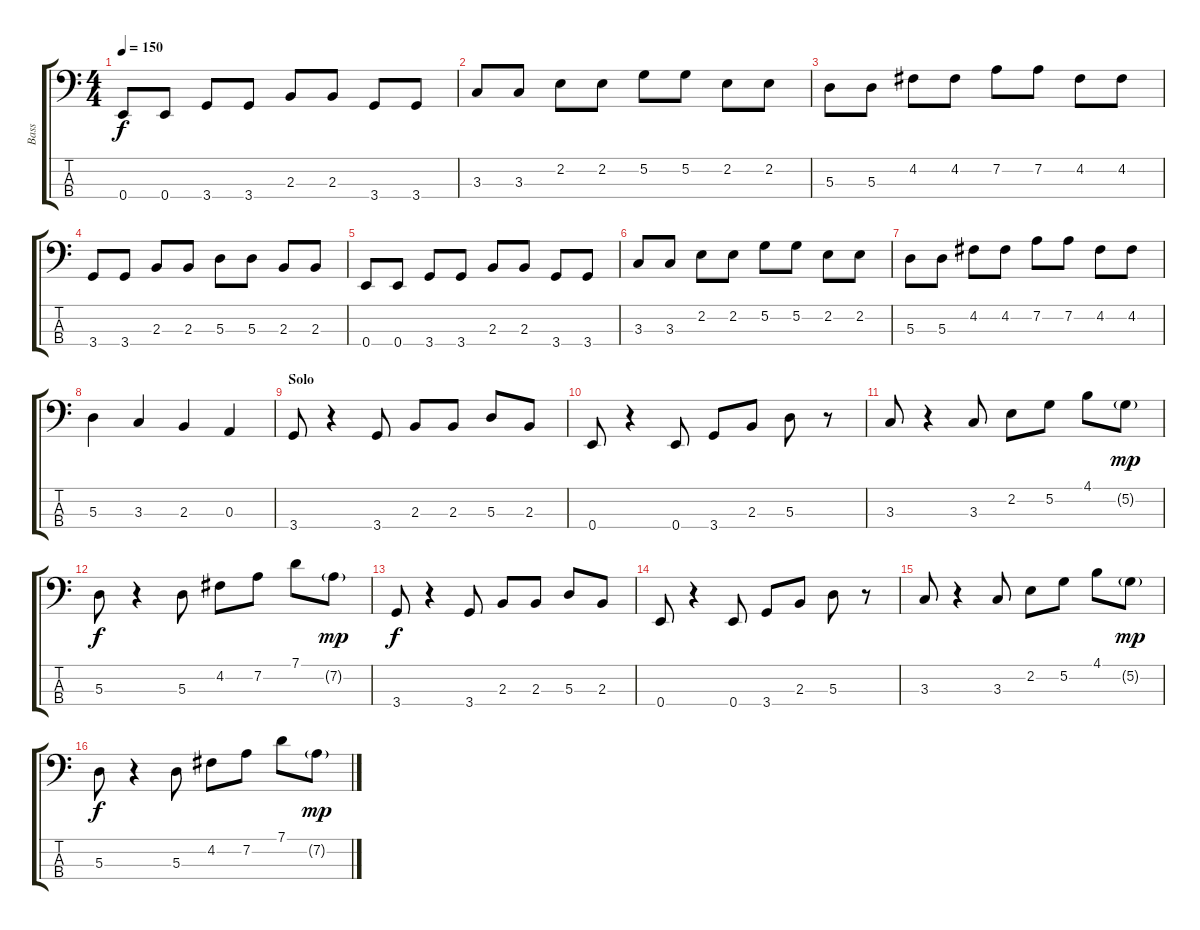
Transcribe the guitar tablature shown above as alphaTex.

\track ("Bass" "Bass") {instrument electricbassfinger}
\staff {score tabs}
\tuning (G2 D2 A1 E1) {hide}
\ts (4 4)
\tempo 150
\clef f4
\ks c
0.4.8{dy f} 0.4.8 3.4.8 3.4.8 2.3.8 2.3.8 3.4.8 3.4.8 |
3.3.8 3.3.8 2.2.8 2.2.8 5.2.8 5.2.8 2.2.8 2.2.8 |
5.3.8 5.3.8 4.2.8 4.2.8 7.2.8 7.2.8 4.2.8 4.2.8 |
3.4.8 3.4.8 2.3.8 2.3.8 5.3.8 5.3.8 2.3.8 2.3.8 |
0.4.8 0.4.8 3.4.8 3.4.8 2.3.8 2.3.8 3.4.8 3.4.8 |
3.3.8 3.3.8 2.2.8 2.2.8 5.2.8 5.2.8 2.2.8 2.2.8 |
5.3.8 5.3.8 4.2.8 4.2.8 7.2.8 7.2.8 4.2.8 4.2.8 |
5.3.4 3.3.4 2.3.4 0.3.4 |
\section ("" "Solo")
3.4.8 r.4 3.4.8 2.3.8 2.3.8 5.3.8 2.3.8 |
0.4.8 r.4 0.4.8 3.4.8 2.3.8 5.3.8 r.8 |
3.3.8 r.4 3.3.8 2.2.8 5.2.8 4.1.8 5.2{g}.8{dy mp} |
5.3.8{dy f} r.4 5.3.8 4.2.8 7.2.8 7.1.8 7.2{g}.8{dy mp} |
3.4.8{dy f} r.4 3.4.8 2.3.8 2.3.8 5.3.8 2.3.8 |
0.4.8 r.4 0.4.8 3.4.8 2.3.8 5.3.8 r.8 |
3.3.8 r.4 3.3.8 2.2.8 5.2.8 4.1.8 5.2{g}.8{dy mp} |
5.3.8{dy f} r.4 5.3.8 4.2.8 7.2.8 7.1.8 7.2{g}.8{dy mp}
